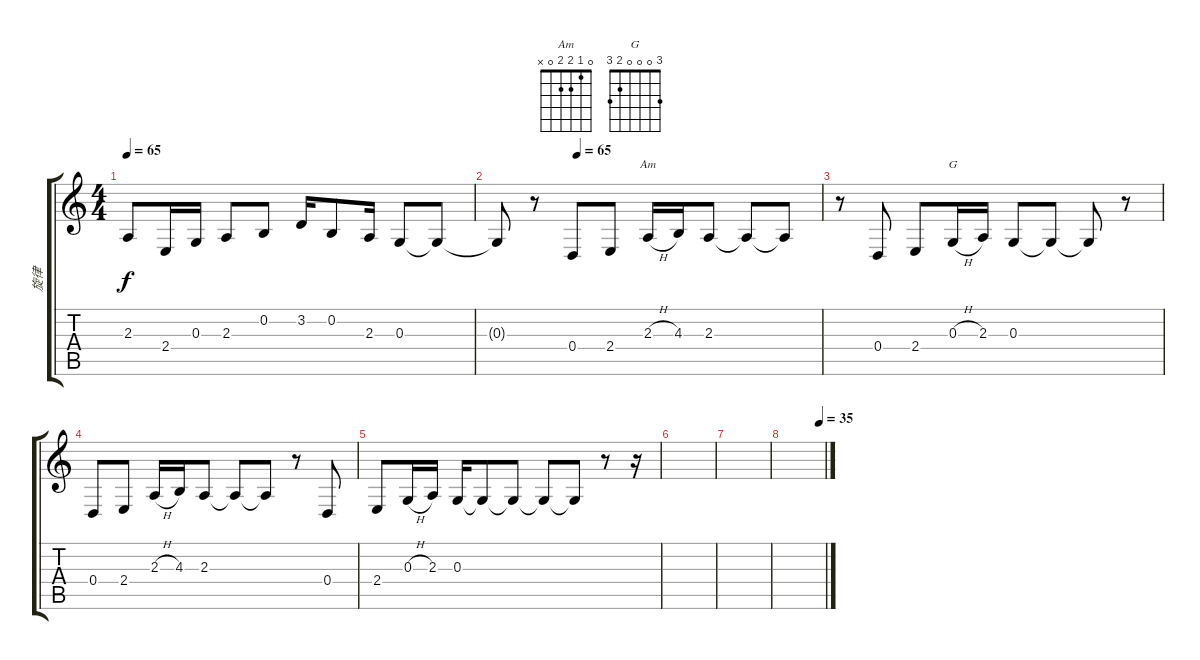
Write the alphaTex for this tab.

\track ("旋律" "旋律") {instrument accordion}
\staff {score tabs}
\tuning (E4 B3 G3 D3 A2 E2) {hide}
\chord ("Am" 0 1 2 2 0 x)
\chord ("G" 3 0 0 0 2 3)
\ts (4 4)
\tempo 65
\clef g2
\ks c
2.3{t}.8{dy f} 2.4.16 0.3.16 2.3.8 0.2.8 3.2.16 0.2.8 2.3.16 0.3.8 0.3{t}.8 |
\tempo (65 0.25)
0.3{t}.8 r.8 0.4.8{volume 13 instrument accordion} 2.4.8 2.3{h}.16{ch "Am"} 4.3.16 2.3.8 2.3{t}.8 2.3{t}.8 |
r.8 0.4.8 2.4.8 0.3{h}.16{ch "G"} 2.3.16 0.3.8 0.3{t}.8 0.3{t}.8 r.8 |
0.4.8 2.4.8 2.3{h}.16 4.3.16 2.3.8 2.3{t}.8 2.3{t}.8 r.8 0.4.8 |
2.4.8 0.3{h}.16 2.3.16 0.3.16 0.3{t}.8 0.3{t}.8 0.3{t}.8 0.3{t}.8 r.8 r.16 |
|
|
\tempo (35 0.875)
